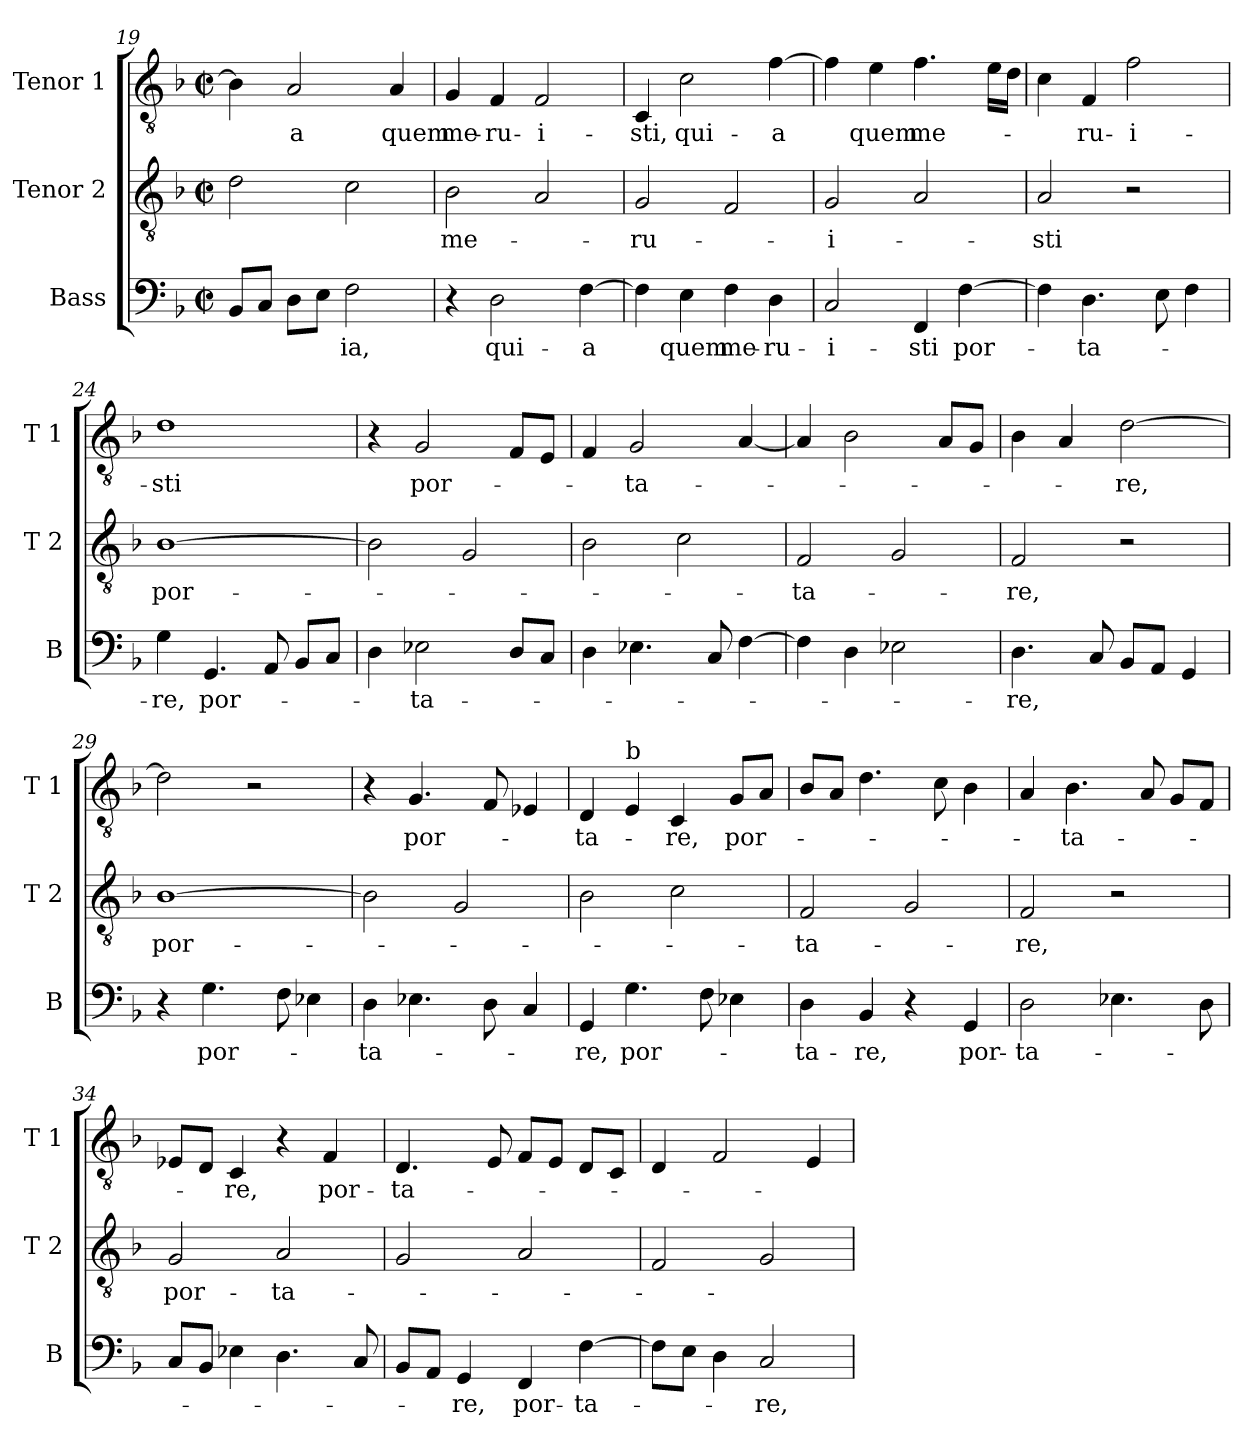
**kern	**text	**kern	**text	**kern	**text
*part3	*part3	*part2	*part2	*part1	*part1
*staff3	*staff3	*staff2	*staff2	*staff1	*staff1
*I"Bass	*	*I"Tenor 2	*	*I"Tenor 1	*
*I'B	*	*I'T 2	*	*I'T 1	*
!!LO:LB:g=z
*clefF4	*	*clefGv2	*	*clefGv2	*
*k[b-]	*	*k[b-]	*	*k[b-]	*
*F:	*	*F:	*	*F:	*
*M2/2	*	*M2/2	*	*M2/2	*
*met(c|)	*	*met(c|)	*	*met(c|)	*
=19	=19	=19	=19	=19	=19
8BB-/L	.	2d\	.	4B-\]	.
8C/J	.	.	.	.	.
!	!	!	!	!	!LO:LY:b
8D\L	.	.	.	2A/	-a
8E\J	.	.	.	.	.
!	!LO:LY:b	!	!	!	!
2F\	-ia,	2c\	.	.	.
!	!	!	!	!	!LO:LY:b
.	.	.	.	4A/	quem
=20	=20	=20	=20	=20	=20
!	!	!	!LO:LY:b	!	!LO:LY:b
4r	.	2B-\	me-	4G/	me-
!	!LO:LY:b	!	!	!	!LO:LY:b
2D\	qui-	.	.	4F/	-ru-
!	!	!	!	!	!LO:LY:b
.	.	2A/	.	2F/	-i-
!	!LO:LY:b	!	!	!	!
[4F\	-a	.	.	.	.
=21	=21	=21	=21	=21	=21
!	!	!	!LO:LY:b	!	!LO:LY:b
4F\]	.	2G/	-ru-	4C/	-sti,
!	!LO:LY:b	!	!	!	!LO:LY:b
4E\	quem	.	.	2c\	qui-
!	!LO:LY:b	!	!	!	!
4F\	me-	2F/	.	.	.
!	!LO:LY:b	!	!	!	!LO:LY:b
4D\	-ru-	.	.	[4f\	-a
=22	=22	=22	=22	=22	=22
!	!LO:LY:b	!	!LO:LY:b	!	!
2C/	-i-	2G/	-i-	4f\]	.
!	!	!	!	!	!LO:LY:b
.	.	.	.	4e\	quem
!	!LO:LY:b	!	!	!	!LO:LY:b
4FF/	-sti	2A/	.	4.f\	me-
!	!LO:LY:b	!	!	!	!
[4F\	por-	.	.	.	.
.	.	.	.	16e\LL	.
.	.	.	.	16d\JJ	.
=23	=23	=23	=23	=23	=23
!	!	!	!LO:LY:b	!	!
4F\]	.	2A/	-sti	4c\	.
!	!LO:LY:b	!	!	!	!LO:LY:b
4.D\	-ta-	.	.	4F/	-ru-
!	!	!	!	!	!LO:LY:b
.	.	2r	.	2f\	-i-
8E\	.	.	.	.	.
4F\	.	.	.	.	.
=24	=24	=24	=24	=24	=24
!	!LO:LY:b	!	!LO:LY:b	!	!LO:LY:b
4G\	-re,	[1B-	por-	1d	-sti
!	!LO:LY:b	!	!	!	!
4.GG/	por-	.	.	.	.
8AA/	.	.	.	.	.
8BB-/L	.	.	.	.	.
8C/J	.	.	.	.	.
!!LO:PB:g=z
=25	=25	=25	=25	=25	=25
4D\	.	2B-\]	.	4r	.
!	!LO:LY:b	!	!	!	!LO:LY:b
2E-X\	-ta-	.	.	2G/	por-
.	.	2G/	.	.	.
8D/L	.	.	.	8F/L	.
8C/J	.	.	.	8E/J	.
=26	=26	=26	=26	=26	=26
4D\	.	2B-\	.	4F/	.
!	!	!	!	!	!LO:LY:b
4.E-X\	.	.	.	2G/	-ta-
.	.	2c\	.	.	.
8C/	.	.	.	.	.
[4F\	.	.	.	[4A/	.
=27	=27	=27	=27	=27	=27
!	!	!	!LO:LY:b	!	!
4F\]	.	2F/	-ta-	4A/]	.
4D\	.	.	.	2B-\	.
2E-X\	.	2G/	.	.	.
.	.	.	.	8A/L	.
.	.	.	.	8G/J	.
=28	=28	=28	=28	=28	=28
!	!LO:LY:b	!	!LO:LY:b	!	!
4.D\	-re,	2F/	-re,	4B-\	.
.	.	.	.	4A/	.
8C/	.	.	.	.	.
!	!	!	!	!	!LO:LY:b
8BB-/L	.	2r	.	[2d\	-re,
8AA/J	.	.	.	.	.
4GG/	.	.	.	.	.
=29	=29	=29	=29	=29	=29
!	!	!	!LO:LY:b	!	!
4r	.	[1B-	por-	2d\]	.
!	!LO:LY:b	!	!	!	!
4.G\	por-	.	.	.	.
.	.	.	.	2r	.
8F\	.	.	.	.	.
4E-X\	.	.	.	.	.
=30	=30	=30	=30	=30	=30
!	!LO:LY:b	!	!	!	!
4D\	-ta-	2B-\]	.	4r	.
!	!	!	!	!	!LO:LY:b
4.E-X\	.	.	.	4.G/	por-
.	.	2G/	.	.	.
8D\	.	.	.	8F/	.
4C/	.	.	.	4E-X/	.
!!LO:LB:g=z
=31	=31	=31	=31	=31	=31
!	!LO:LY:b	!	!	!	!LO:LY:b
4GG/	-re,	2B-\	.	4D/	-ta-
!	!	!	!	!LO:TX:a:t=b	!
!	!LO:LY:b	!	!	!	!
4.G\	por-	.	.	4E/	.
!	!	!	!	!	!LO:LY:b
.	.	2c\	.	4C/	-re,
8F\	.	.	.	.	.
!	!	!	!	!	!LO:LY:b
4E-X\	.	.	.	8G/L	por-
.	.	.	.	8A/J	.
=32	=32	=32	=32	=32	=32
!	!LO:LY:b	!	!LO:LY:b	!	!
4D\	-ta-	2F/	-ta-	8B-/L	.
.	.	.	.	8A/J	.
!	!LO:LY:b	!	!	!	!
4BB-/	-re,	.	.	4.d\	.
4r	.	2G/	.	.	.
.	.	.	.	8c\	.
!	!LO:LY:b	!	!	!	!
4GG/	por-	.	.	4B-\	.
=33	=33	=33	=33	=33	=33
!	!LO:LY:b	!	!LO:LY:b	!	!
2D\	-ta-	2F/	-re,	4A/	.
!	!	!	!	!	!LO:LY:b
.	.	.	.	4.B-\	-ta-
4.E-X\	.	2r	.	.	.
.	.	.	.	8A/	.
.	.	.	.	8G/L	.
8D\	.	.	.	8F/J	.
=34	=34	=34	=34	=34	=34
!	!	!	!LO:LY:b	!	!
8C/L	.	2G/	por-	8E-X/L	.
8BB-/J	.	.	.	8D/J	.
!	!	!	!	!	!LO:LY:b
4E-X\	.	.	.	4C/	-re,
!	!	!	!LO:LY:b	!	!
4.D\	.	2A/	-ta-	4r	.
!	!	!	!	!	!LO:LY:b
.	.	.	.	4F/	por-
8C/	.	.	.	.	.
=35	=35	=35	=35	=35	=35
!	!	!	!	!	!LO:LY:b
8BB-/L	.	2G/	.	4.D/	-ta-
8AA/J	.	.	.	.	.
!	!LO:LY:b	!	!	!	!
4GG/	-re,	.	.	.	.
.	.	.	.	8E/	.
!	!LO:LY:b	!	!	!	!
4FF/	por-	2A/	.	8F/L	.
.	.	.	.	8E/J	.
!	!LO:LY:b	!	!	!	!
[4F\	-ta-	.	.	8D/L	.
.	.	.	.	8C/J	.
=36	=36	=36	=36	=36	=36
8F\L]	.	2F/	.	4D/	.
8E\J	.	.	.	.	.
4D\	.	.	.	2F/	.
!	!LO:LY:b	!	!	!	!
2C/	-re,	2G/	.	.	.
.	.	.	.	4E/	.
=	=	=	=	=	=
*-	*-	*-	*-	*-	*-
